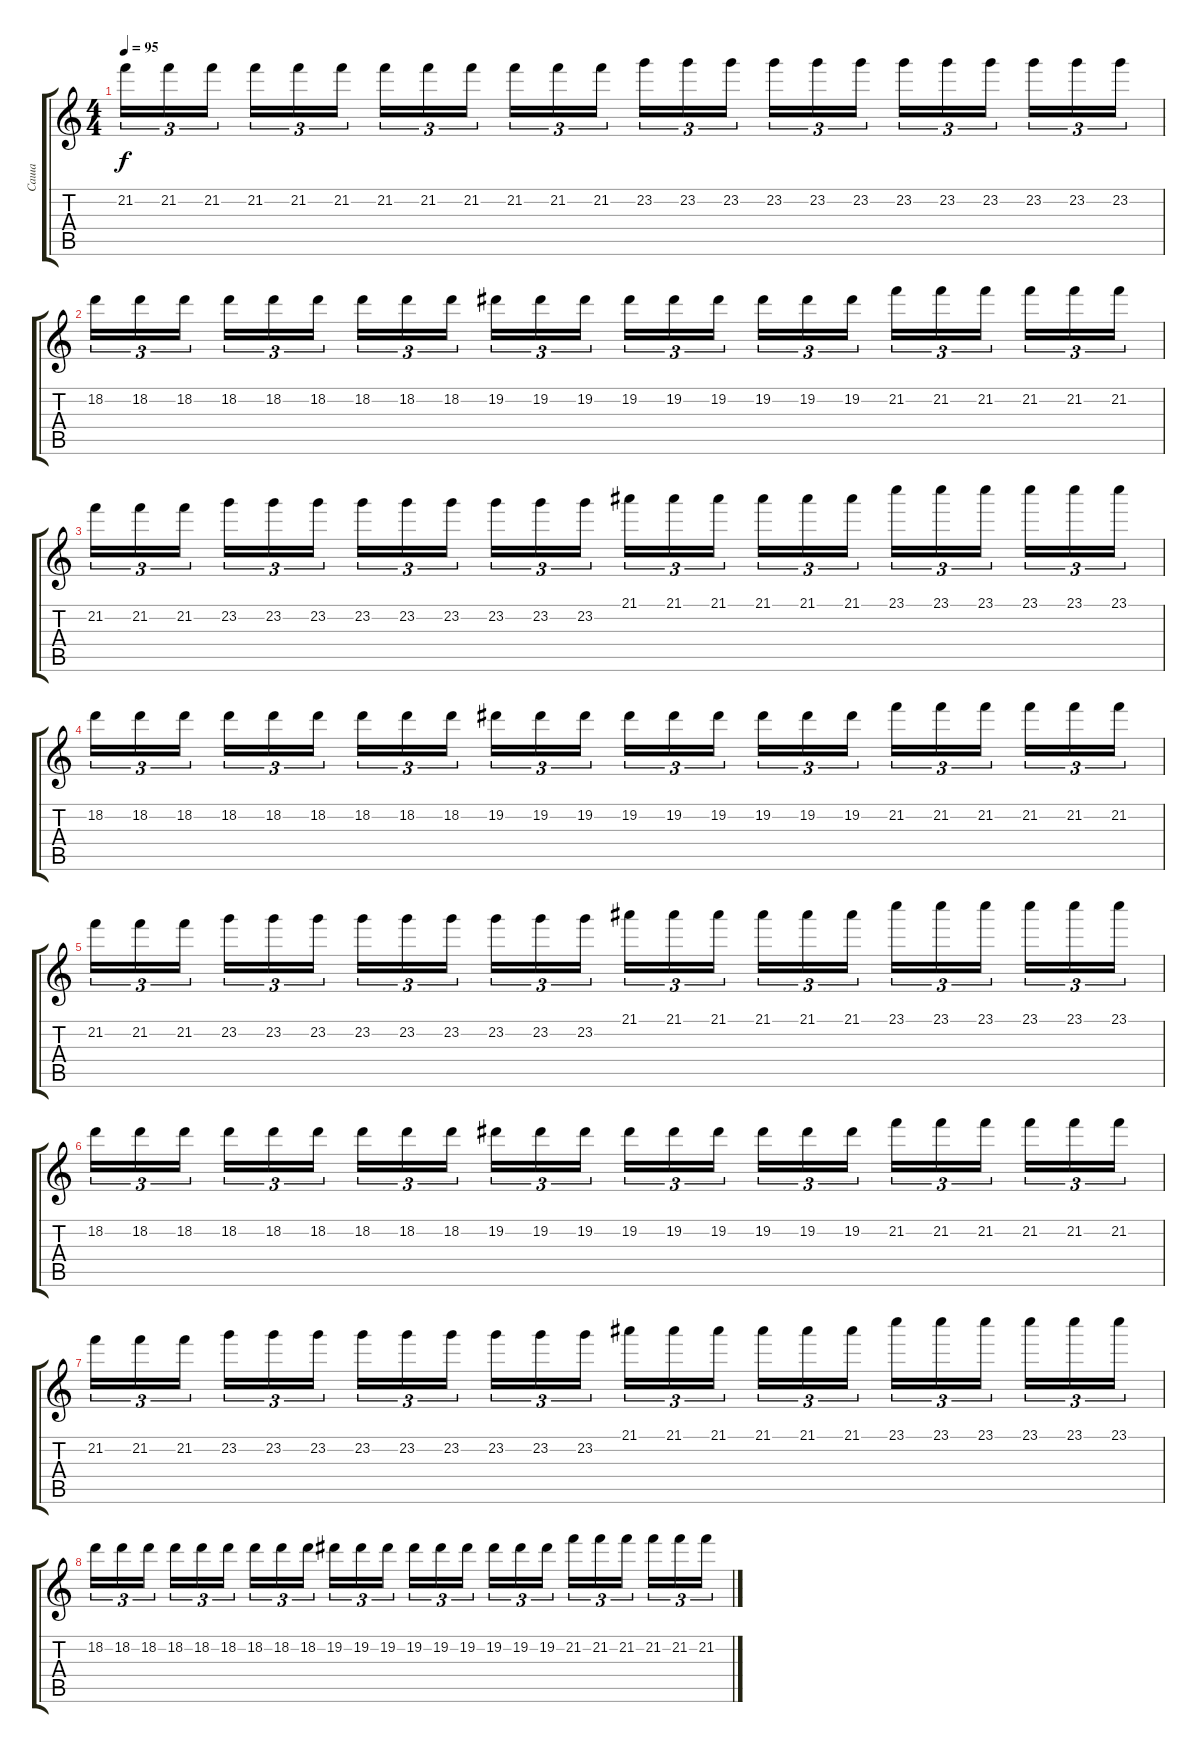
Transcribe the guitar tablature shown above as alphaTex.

\track ("Саша" "Саша") {instrument electricguitarjazz}
\staff {score tabs}
\tuning (Db4 Ab3 E3 B2 Gb2 B1) {hide}
\ts (4 4)
\tempo 95
\clef g2
\ks c
21.2.16{tu (3 2) dy f} 21.2.16{tu (3 2)} 21.2.16{tu (3 2) beam splitsecondary} 21.2.16{tu (3 2)} 21.2.16{tu (3 2)} 21.2.16{tu (3 2)} 21.2.16{tu (3 2)} 21.2.16{tu (3 2)} 21.2.16{tu (3 2) beam splitsecondary} 21.2.16{tu (3 2)} 21.2.16{tu (3 2)} 21.2.16{tu (3 2)} 23.2.16{tu (3 2)} 23.2.16{tu (3 2)} 23.2.16{tu (3 2) beam splitsecondary} 23.2.16{tu (3 2)} 23.2.16{tu (3 2)} 23.2.16{tu (3 2)} 23.2.16{tu (3 2)} 23.2.16{tu (3 2)} 23.2.16{tu (3 2) beam splitsecondary} 23.2.16{tu (3 2)} 23.2.16{tu (3 2)} 23.2.16{tu (3 2)} |
18.2.16{tu (3 2)} 18.2.16{tu (3 2)} 18.2.16{tu (3 2) beam splitsecondary} 18.2.16{tu (3 2)} 18.2.16{tu (3 2)} 18.2.16{tu (3 2)} 18.2.16{tu (3 2)} 18.2.16{tu (3 2)} 18.2.16{tu (3 2) beam splitsecondary} 19.2.16{tu (3 2)} 19.2.16{tu (3 2)} 19.2.16{tu (3 2)} 19.2.16{tu (3 2)} 19.2.16{tu (3 2)} 19.2.16{tu (3 2) beam splitsecondary} 19.2.16{tu (3 2)} 19.2.16{tu (3 2)} 19.2.16{tu (3 2)} 21.2.16{tu (3 2)} 21.2.16{tu (3 2)} 21.2.16{tu (3 2) beam splitsecondary} 21.2.16{tu (3 2)} 21.2.16{tu (3 2)} 21.2.16{tu (3 2)} |
21.2.16{tu (3 2)} 21.2.16{tu (3 2)} 21.2.16{tu (3 2) beam splitsecondary} 23.2.16{tu (3 2)} 23.2.16{tu (3 2)} 23.2.16{tu (3 2)} 23.2.16{tu (3 2)} 23.2.16{tu (3 2)} 23.2.16{tu (3 2) beam splitsecondary} 23.2.16{tu (3 2)} 23.2.16{tu (3 2)} 23.2.16{tu (3 2)} 21.1.16{tu (3 2)} 21.1.16{tu (3 2)} 21.1.16{tu (3 2) beam splitsecondary} 21.1.16{tu (3 2)} 21.1.16{tu (3 2)} 21.1.16{tu (3 2)} 23.1.16{tu (3 2)} 23.1.16{tu (3 2)} 23.1.16{tu (3 2) beam splitsecondary} 23.1.16{tu (3 2)} 23.1.16{tu (3 2)} 23.1.16{tu (3 2)} |
18.2.16{tu (3 2)} 18.2.16{tu (3 2)} 18.2.16{tu (3 2) beam splitsecondary} 18.2.16{tu (3 2)} 18.2.16{tu (3 2)} 18.2.16{tu (3 2)} 18.2.16{tu (3 2)} 18.2.16{tu (3 2)} 18.2.16{tu (3 2) beam splitsecondary} 19.2.16{tu (3 2)} 19.2.16{tu (3 2)} 19.2.16{tu (3 2)} 19.2.16{tu (3 2)} 19.2.16{tu (3 2)} 19.2.16{tu (3 2) beam splitsecondary} 19.2.16{tu (3 2)} 19.2.16{tu (3 2)} 19.2.16{tu (3 2)} 21.2.16{tu (3 2)} 21.2.16{tu (3 2)} 21.2.16{tu (3 2) beam splitsecondary} 21.2.16{tu (3 2)} 21.2.16{tu (3 2)} 21.2.16{tu (3 2)} |
21.2.16{tu (3 2)} 21.2.16{tu (3 2)} 21.2.16{tu (3 2) beam splitsecondary} 23.2.16{tu (3 2)} 23.2.16{tu (3 2)} 23.2.16{tu (3 2)} 23.2.16{tu (3 2)} 23.2.16{tu (3 2)} 23.2.16{tu (3 2) beam splitsecondary} 23.2.16{tu (3 2)} 23.2.16{tu (3 2)} 23.2.16{tu (3 2)} 21.1.16{tu (3 2)} 21.1.16{tu (3 2)} 21.1.16{tu (3 2) beam splitsecondary} 21.1.16{tu (3 2)} 21.1.16{tu (3 2)} 21.1.16{tu (3 2)} 23.1.16{tu (3 2)} 23.1.16{tu (3 2)} 23.1.16{tu (3 2) beam splitsecondary} 23.1.16{tu (3 2)} 23.1.16{tu (3 2)} 23.1.16{tu (3 2)} |
18.2.16{tu (3 2)} 18.2.16{tu (3 2)} 18.2.16{tu (3 2) beam splitsecondary} 18.2.16{tu (3 2)} 18.2.16{tu (3 2)} 18.2.16{tu (3 2)} 18.2.16{tu (3 2)} 18.2.16{tu (3 2)} 18.2.16{tu (3 2) beam splitsecondary} 19.2.16{tu (3 2)} 19.2.16{tu (3 2)} 19.2.16{tu (3 2)} 19.2.16{tu (3 2)} 19.2.16{tu (3 2)} 19.2.16{tu (3 2) beam splitsecondary} 19.2.16{tu (3 2)} 19.2.16{tu (3 2)} 19.2.16{tu (3 2)} 21.2.16{tu (3 2)} 21.2.16{tu (3 2)} 21.2.16{tu (3 2) beam splitsecondary} 21.2.16{tu (3 2)} 21.2.16{tu (3 2)} 21.2.16{tu (3 2)} |
21.2.16{tu (3 2)} 21.2.16{tu (3 2)} 21.2.16{tu (3 2) beam splitsecondary} 23.2.16{tu (3 2)} 23.2.16{tu (3 2)} 23.2.16{tu (3 2)} 23.2.16{tu (3 2)} 23.2.16{tu (3 2)} 23.2.16{tu (3 2) beam splitsecondary} 23.2.16{tu (3 2)} 23.2.16{tu (3 2)} 23.2.16{tu (3 2)} 21.1.16{tu (3 2)} 21.1.16{tu (3 2)} 21.1.16{tu (3 2) beam splitsecondary} 21.1.16{tu (3 2)} 21.1.16{tu (3 2)} 21.1.16{tu (3 2)} 23.1.16{tu (3 2)} 23.1.16{tu (3 2)} 23.1.16{tu (3 2) beam splitsecondary} 23.1.16{tu (3 2)} 23.1.16{tu (3 2)} 23.1.16{tu (3 2)} |
18.2.16{tu (3 2)} 18.2.16{tu (3 2)} 18.2.16{tu (3 2) beam splitsecondary} 18.2.16{tu (3 2)} 18.2.16{tu (3 2)} 18.2.16{tu (3 2)} 18.2.16{tu (3 2)} 18.2.16{tu (3 2)} 18.2.16{tu (3 2) beam splitsecondary} 19.2.16{tu (3 2)} 19.2.16{tu (3 2)} 19.2.16{tu (3 2)} 19.2.16{tu (3 2)} 19.2.16{tu (3 2)} 19.2.16{tu (3 2) beam splitsecondary} 19.2.16{tu (3 2)} 19.2.16{tu (3 2)} 19.2.16{tu (3 2)} 21.2.16{tu (3 2)} 21.2.16{tu (3 2)} 21.2.16{tu (3 2) beam splitsecondary} 21.2.16{tu (3 2)} 21.2.16{tu (3 2)} 21.2.16{tu (3 2)}
